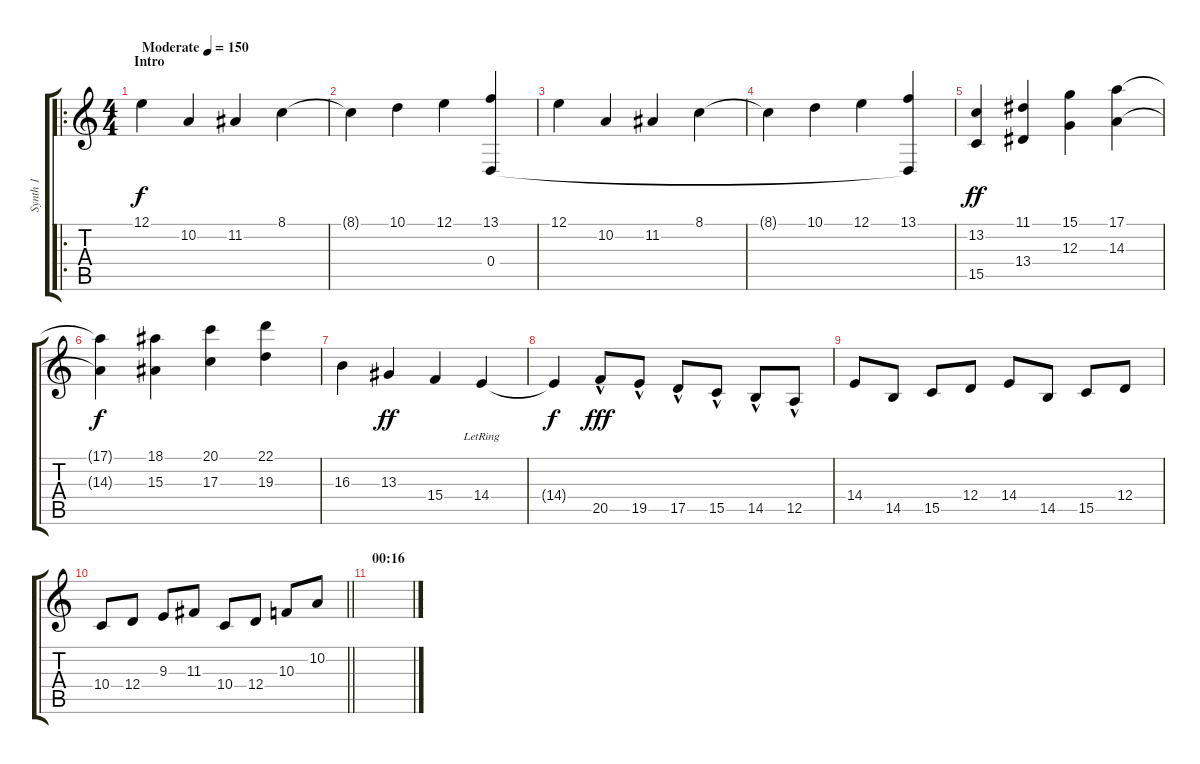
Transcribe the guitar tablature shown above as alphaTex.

\track ("Synth 1" "Synth 1") {instrument stringensemble2}
\staff {score tabs}
\tuning (E4 B3 G3 D3 A2 E2) {hide}
\ro
\ts (4 4)
\section ("" "Intro")
\tempo (150 "Moderate")
\clef g2
\ks c
12.1.4{dy f instrument stringensemble2} 10.2.4 11.2.4 8.1.4 |
8.1{t}.4 10.1.4 12.1.4 (13.1 0.4).4 |
12.1.4 10.2.4 11.2.4 8.1.4 |
8.1{t}.4 10.1.4 12.1.4 (13.1 0.4{t}).4 |
(13.2 15.5).4{dy ff} (11.1 13.4).4 (15.1 12.3).4 (17.1 14.3).4 |
(17.1{t} 14.3{t}).4{dy f} (18.1 15.3).4 (20.1 17.3).4 (22.1 19.3).4 |
16.3.4 13.3.4{dy ff} 15.4.4 14.4{lr}.4 |
14.4{t}.4{dy f} 20.5{hac}.8{dy fff} 19.5{hac}.8 17.5{hac}.8 15.5{hac}.8 14.5{hac}.8 12.5{hac}.8 |
14.4.8{volume 16} 14.5.8 15.5.8 12.4.8 14.4.8 14.5.8 15.5.8 12.4.8 |
\barLineRight lightlight
10.4.8 12.4.8 9.3.8 11.3.8 10.4.8 12.4.8 10.3.8 10.2.8 |
\section ("" "00:16")
